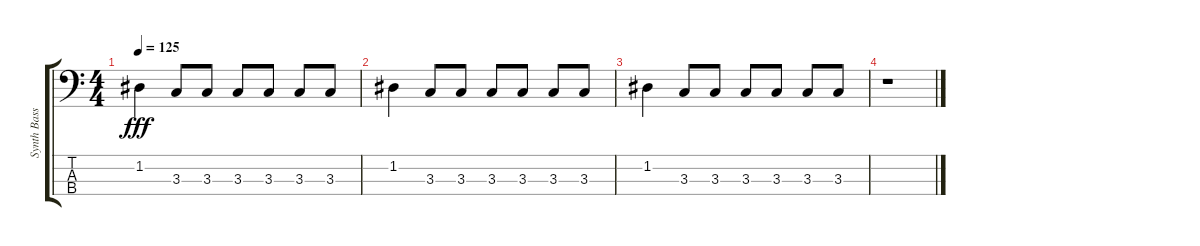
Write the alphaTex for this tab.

\track ("Synth Bass" "Synth Bass") {instrument synthbass1}
\staff {score tabs}
\tuning (G2 D2 A1 E1) {hide}
\ts (4 4)
\tempo 125
\clef f4
\ks c
1.2.4{dy fff} 3.3.8 3.3.8 3.3.8 3.3.8 3.3.8 3.3.8 |
1.2.4 3.3.8 3.3.8 3.3.8 3.3.8 3.3.8 3.3.8 |
1.2.4 3.3.8 3.3.8 3.3.8 3.3.8 3.3.8 3.3.8 |
r.1
